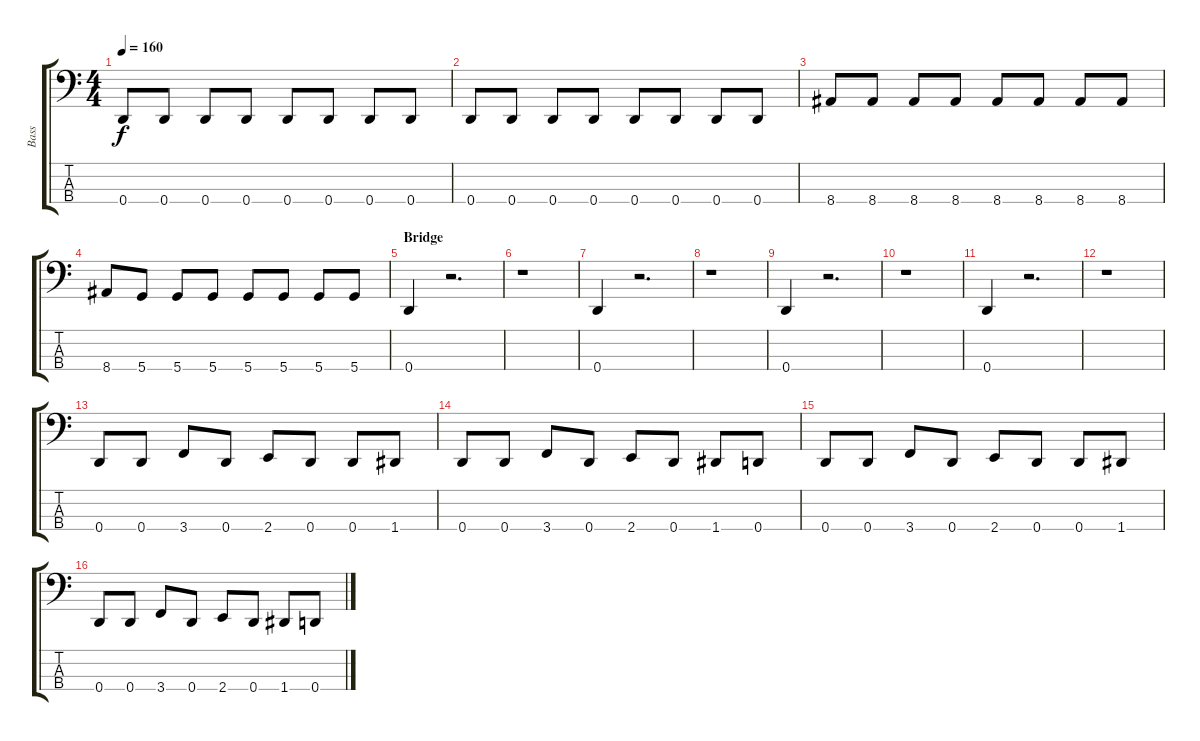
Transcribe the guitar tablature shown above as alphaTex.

\track ("Bass" "Bass") {instrument overdrivenguitar}
\staff {score tabs}
\tuning (G2 D2 A1 D1) {hide}
\ts (4 4)
\tempo 160
\clef f4
\ks c
0.4.8{dy f} 0.4.8 0.4.8 0.4.8 0.4.8 0.4.8 0.4.8 0.4.8 |
0.4.8 0.4.8 0.4.8 0.4.8 0.4.8 0.4.8 0.4.8 0.4.8 |
8.4.8 8.4.8 8.4.8 8.4.8 8.4.8 8.4.8 8.4.8 8.4.8 |
8.4.8 5.4.8 5.4.8 5.4.8 5.4.8 5.4.8 5.4.8 5.4.8 |
\section ("" "Bridge")
0.4.4 r.2{d} |
r.1 |
0.4.4 r.2{d} |
r.1 |
0.4.4 r.2{d} |
r.1 |
0.4.4 r.2{d} |
r.1 |
0.4.8 0.4.8 3.4.8 0.4.8 2.4.8 0.4.8 0.4.8 1.4.8 |
0.4.8 0.4.8 3.4.8 0.4.8 2.4.8 0.4.8 1.4.8 0.4.8 |
0.4.8 0.4.8 3.4.8 0.4.8 2.4.8 0.4.8 0.4.8 1.4.8 |
0.4.8 0.4.8 3.4.8 0.4.8 2.4.8 0.4.8 1.4.8 0.4.8
